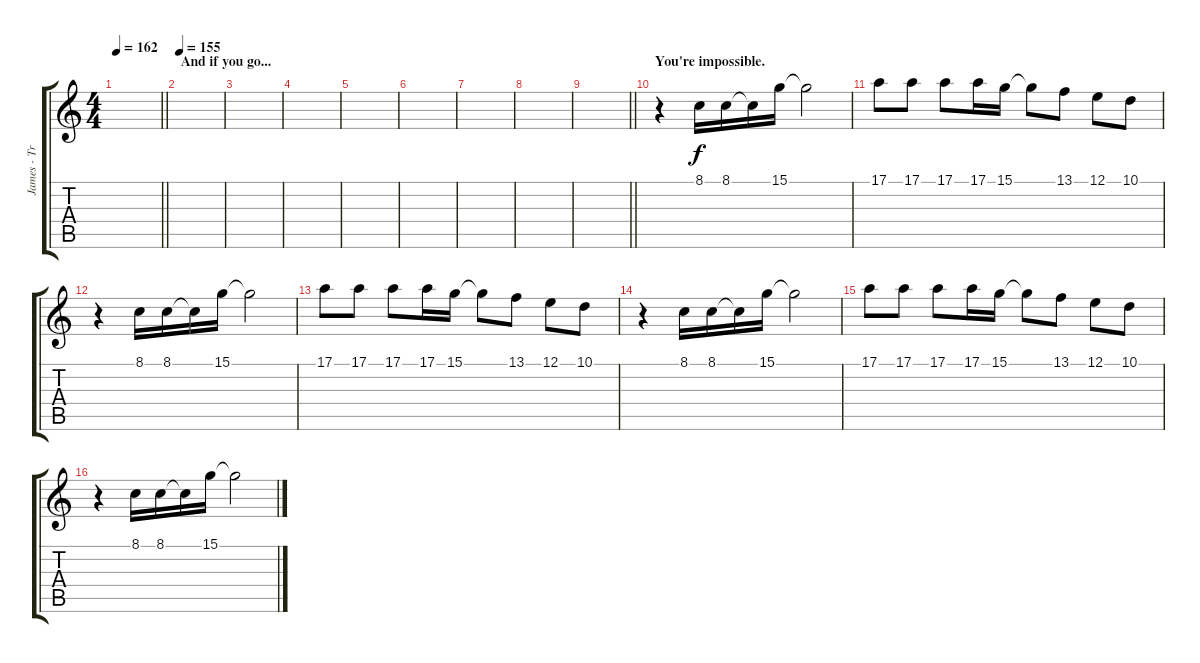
\track ("James - Trumpet" "James - Tr") {instrument trumpet}
\staff {score tabs}
\tuning (E4 B3 G3 D3 A2 E2) {hide}
\ts (4 4)
\tempo 162
\clef g2
\barLineRight lightlight
\ks c
|
\section ("" "And if you go...")
\tempo 155
|
|
|
|
|
|
|
\barLineRight lightlight
|
\section ("" "You're impossible.")
r.4 8.1.16 8.1.16 8.1{t}.16 15.1.16 15.1{t}.2 |
17.1.8 17.1.8 17.1.8 17.1.16 15.1.16 15.1{t}.8 13.1.8 12.1.8 10.1.8 |
r.4 8.1.16 8.1.16 8.1{t}.16 15.1.16 15.1{t}.2 |
17.1.8 17.1.8 17.1.8 17.1.16 15.1.16 15.1{t}.8 13.1.8 12.1.8 10.1.8 |
r.4 8.1.16 8.1.16 8.1{t}.16 15.1.16 15.1{t}.2 |
17.1.8 17.1.8 17.1.8 17.1.16 15.1.16 15.1{t}.8 13.1.8 12.1.8 10.1.8 |
r.4 8.1.16 8.1.16 8.1{t}.16 15.1.16 15.1{t}.2
